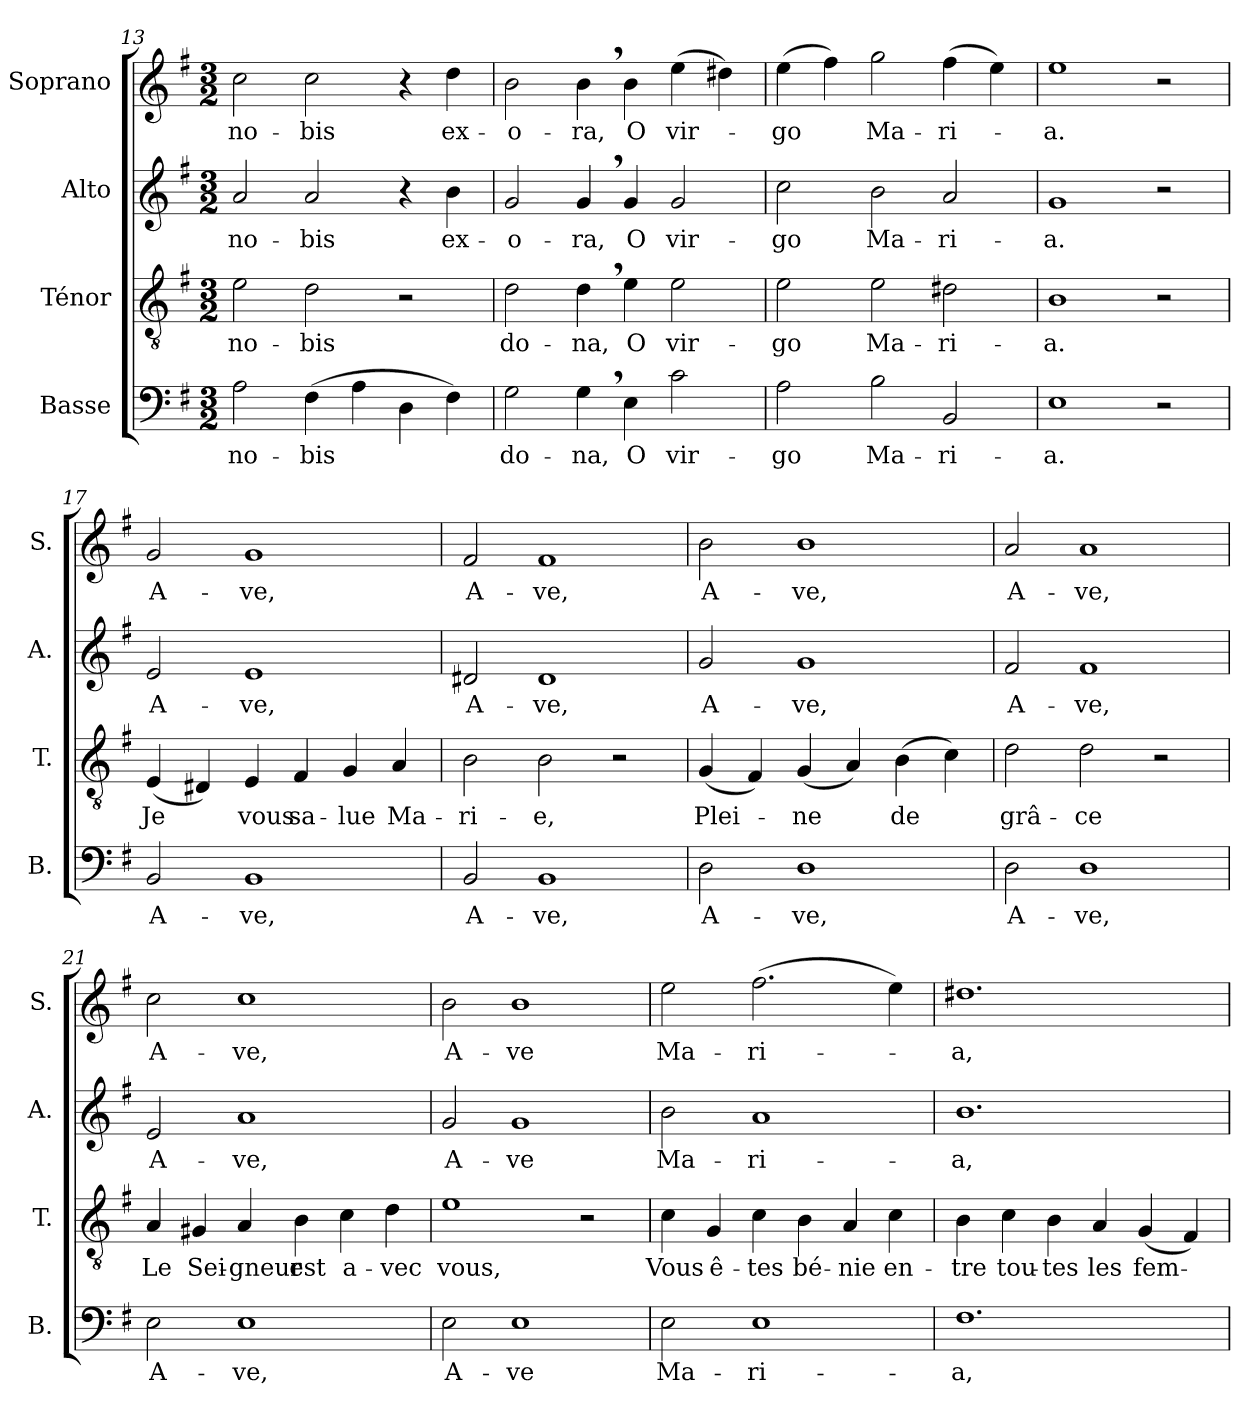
**kern	**text	**kern	**text	**kern	**text	**kern	**text
*part4	*part4	*part3	*part3	*part2	*part2	*part1	*part1
*staff4	*staff4	*staff3	*staff3	*staff2	*staff2	*staff1	*staff1
*I"Basse	*	*I"Ténor	*	*I"Alto	*	*I"Soprano	*
*I'B.	*	*I'T.	*	*I'A.	*	*I'S.	*
*clefF4	*	*clefGv2	*	*clefG2	*	*clefG2	*
*k[f#]	*	*k[f#]	*	*k[f#]	*	*k[f#]	*
*M3/2	*	*M3/2	*	*M3/2	*	*M3/2	*
=13	=13	=13	=13	=13	=13	=13	=13
!	!LO:LY:b	!	!LO:LY:b	!	!LO:LY:b	!	!LO:LY:b
2A\	no-	2e\	no-	2a/	no-	2cc\	no-
!	!LO:LY:b	!	!LO:LY:b	!	!LO:LY:b	!	!LO:LY:b
(4F#\	-bis	2d\	-bis	2a/	-bis	2cc\	-bis
4A\	.	.	.	.	.	.	.
4D\	.	2r	.	4r	.	4r	.
!	!	!	!	!	!LO:LY:b	!	!LO:LY:b
4F#\)	.	.	.	4b\	ex-	4dd\	ex-
!!LO:LB:g=z
=14	=14	=14	=14	=14	=14	=14	=14
!	!LO:LY:b	!	!LO:LY:b	!	!LO:LY:b	!	!LO:LY:b
2G\	do-	2d\	do-	2g/	-o-	2b\	-o-
!	!LO:LY:b	!	!LO:LY:b	!	!LO:LY:b	!	!LO:LY:b
4G,\	-na,	4d,\	-na,	4g,/	-ra,	4b,\	-ra,
!	!LO:LY:b	!	!LO:LY:b	!	!LO:LY:b	!	!LO:LY:b
4E\	O	4e\	O	4g/	O	4b\	O
!	!LO:LY:b	!	!LO:LY:b	!	!LO:LY:b	!	!LO:LY:b
2c\	vir-	2e\	vir-	2g/	vir-	(4ee\	vir-
.	.	.	.	.	.	4dd#X\)	.
=15	=15	=15	=15	=15	=15	=15	=15
!	!LO:LY:b	!	!LO:LY:b	!	!LO:LY:b	!	!LO:LY:b
2A\	-go	2e\	-go	2cc\	-go	(4ee\	-go
.	.	.	.	.	.	4ff#\)	.
!	!LO:LY:b	!	!LO:LY:b	!	!LO:LY:b	!	!LO:LY:b
2B\	Ma-	2e\	Ma-	2b\	Ma-	2gg\	Ma-
!	!LO:LY:b	!	!LO:LY:b	!	!LO:LY:b	!	!LO:LY:b
2BB/	-ri-	2d#X\	-ri-	2a/	-ri-	(4ff#\	-ri-
.	.	.	.	.	.	4ee\)	.
=16	=16	=16	=16	=16	=16	=16	=16
!	!LO:LY:b	!	!LO:LY:b	!	!LO:LY:b	!	!LO:LY:b
1E	-a.	1B	-a.	1g	-a.	1ee	-a.
2r	.	2r	.	2r	.	2r	.
=17	=17	=17	=17	=17	=17	=17	=17
!	!LO:LY:b	!	!LO:LY:b	!	!LO:LY:b	!	!LO:LY:b
2BB/	A-	(4E/	Je	2e/	A-	2g/	A-
.	.	4D#X/)	.	.	.	.	.
!	!LO:LY:b	!	!LO:LY:b	!	!LO:LY:b	!	!LO:LY:b
1BB	-ve,	4E/	vous	1e	-ve,	1g	-ve,
!	!	!	!LO:LY:b	!	!	!	!
.	.	4F#/	sa-	.	.	.	.
!	!	!	!LO:LY:b	!	!	!	!
.	.	4G/	-lue	.	.	.	.
!	!	!	!LO:LY:b	!	!	!	!
.	.	4A/	Ma-	.	.	.	.
!!LO:LB:g=z
=18	=18	=18	=18	=18	=18	=18	=18
!	!LO:LY:b	!	!LO:LY:b	!	!LO:LY:b	!	!LO:LY:b
2BB/	A-	2B\	-ri-	2d#X/	A-	2f#/	A-
!	!LO:LY:b	!	!LO:LY:b	!	!LO:LY:b	!	!LO:LY:b
1BB	-ve,	2B\	-e,	1d#	-ve,	1f#	-ve,
.	.	2r	.	.	.	.	.
=19	=19	=19	=19	=19	=19	=19	=19
!	!LO:LY:b	!	!LO:LY:b	!	!LO:LY:b	!	!LO:LY:b
2D\	A-	(4G/	Plei-	2g/	A-	2b\	A-
.	.	4F#/)	.	.	.	.	.
!	!LO:LY:b	!	!LO:LY:b	!	!LO:LY:b	!	!LO:LY:b
1D	-ve,	(4G/	-ne	1g	-ve,	1b	-ve,
.	.	4A/)	.	.	.	.	.
!	!	!	!LO:LY:b	!	!	!	!
.	.	(4B\	de	.	.	.	.
.	.	4c\)	.	.	.	.	.
=20	=20	=20	=20	=20	=20	=20	=20
!	!LO:LY:b	!	!LO:LY:b	!	!LO:LY:b	!	!LO:LY:b
2D\	A-	2d\	grâ-	2f#/	A-	2a/	A-
!	!LO:LY:b	!	!LO:LY:b	!	!LO:LY:b	!	!LO:LY:b
1D	-ve,	2d\	-ce	1f#	-ve,	1a	-ve,
.	.	2r	.	.	.	.	.
=21	=21	=21	=21	=21	=21	=21	=21
!	!LO:LY:b	!	!LO:LY:b	!	!LO:LY:b	!	!LO:LY:b
2E\	A-	4A/	Le	2e/	A-	2cc\	A-
!	!	!	!LO:LY:b	!	!	!	!
.	.	4G#X/	Sei-	.	.	.	.
!	!LO:LY:b	!	!LO:LY:b	!	!LO:LY:b	!	!LO:LY:b
1E	-ve,	4A/	-gneur	1a	-ve,	1cc	-ve,
!	!	!	!LO:LY:b	!	!	!	!
.	.	4B\	est	.	.	.	.
!	!	!	!LO:LY:b	!	!	!	!
.	.	4c\	a-	.	.	.	.
!	!	!	!LO:LY:b	!	!	!	!
.	.	4d\	-vec	.	.	.	.
!!LO:PB:g=z
=22	=22	=22	=22	=22	=22	=22	=22
!	!LO:LY:b	!	!LO:LY:b	!	!LO:LY:b	!	!LO:LY:b
2E\	A-	1e	vous,	2g/	A-	2b\	A-
!	!LO:LY:b	!	!	!	!LO:LY:b	!	!LO:LY:b
1E	-ve	.	.	1g	-ve	1b	-ve
.	.	2r	.	.	.	.	.
=23	=23	=23	=23	=23	=23	=23	=23
!	!LO:LY:b	!	!LO:LY:b	!	!LO:LY:b	!	!LO:LY:b
2E\	Ma-	4c\	Vous	2b\	Ma-	2ee\	Ma-
!	!	!	!LO:LY:b	!	!	!	!
.	.	4G/	ê-	.	.	.	.
!	!LO:LY:b	!	!LO:LY:b	!	!LO:LY:b	!	!LO:LY:b
1E	-ri-	4c\	-tes	1a	-ri-	(2.ff#\	-ri-
!	!	!	!LO:LY:b	!	!	!	!
.	.	4B\	bé-	.	.	.	.
!	!	!	!LO:LY:b	!	!	!	!
.	.	4A/	-nie	.	.	.	.
!	!	!	!LO:LY:b	!	!	!	!
.	.	4c\	en-	.	.	4ee\)	.
=24	=24	=24	=24	=24	=24	=24	=24
!	!LO:LY:b	!	!LO:LY:b	!	!LO:LY:b	!	!LO:LY:b
1.F#	-a,	4B\	-tre	1.b	-a,	1.dd#X	-a,
!	!	!	!LO:LY:b	!	!	!	!
.	.	4c\	tou-	.	.	.	.
!	!	!	!LO:LY:b	!	!	!	!
.	.	4B\	-tes	.	.	.	.
!	!	!	!LO:LY:b	!	!	!	!
.	.	4A/	les	.	.	.	.
!	!	!	!LO:LY:b	!	!	!	!
.	.	(4G/	fem-	.	.	.	.
.	.	4F#/)	.	.	.	.	.
=	=	=	=	=	=	=	=
*-	*-	*-	*-	*-	*-	*-	*-
